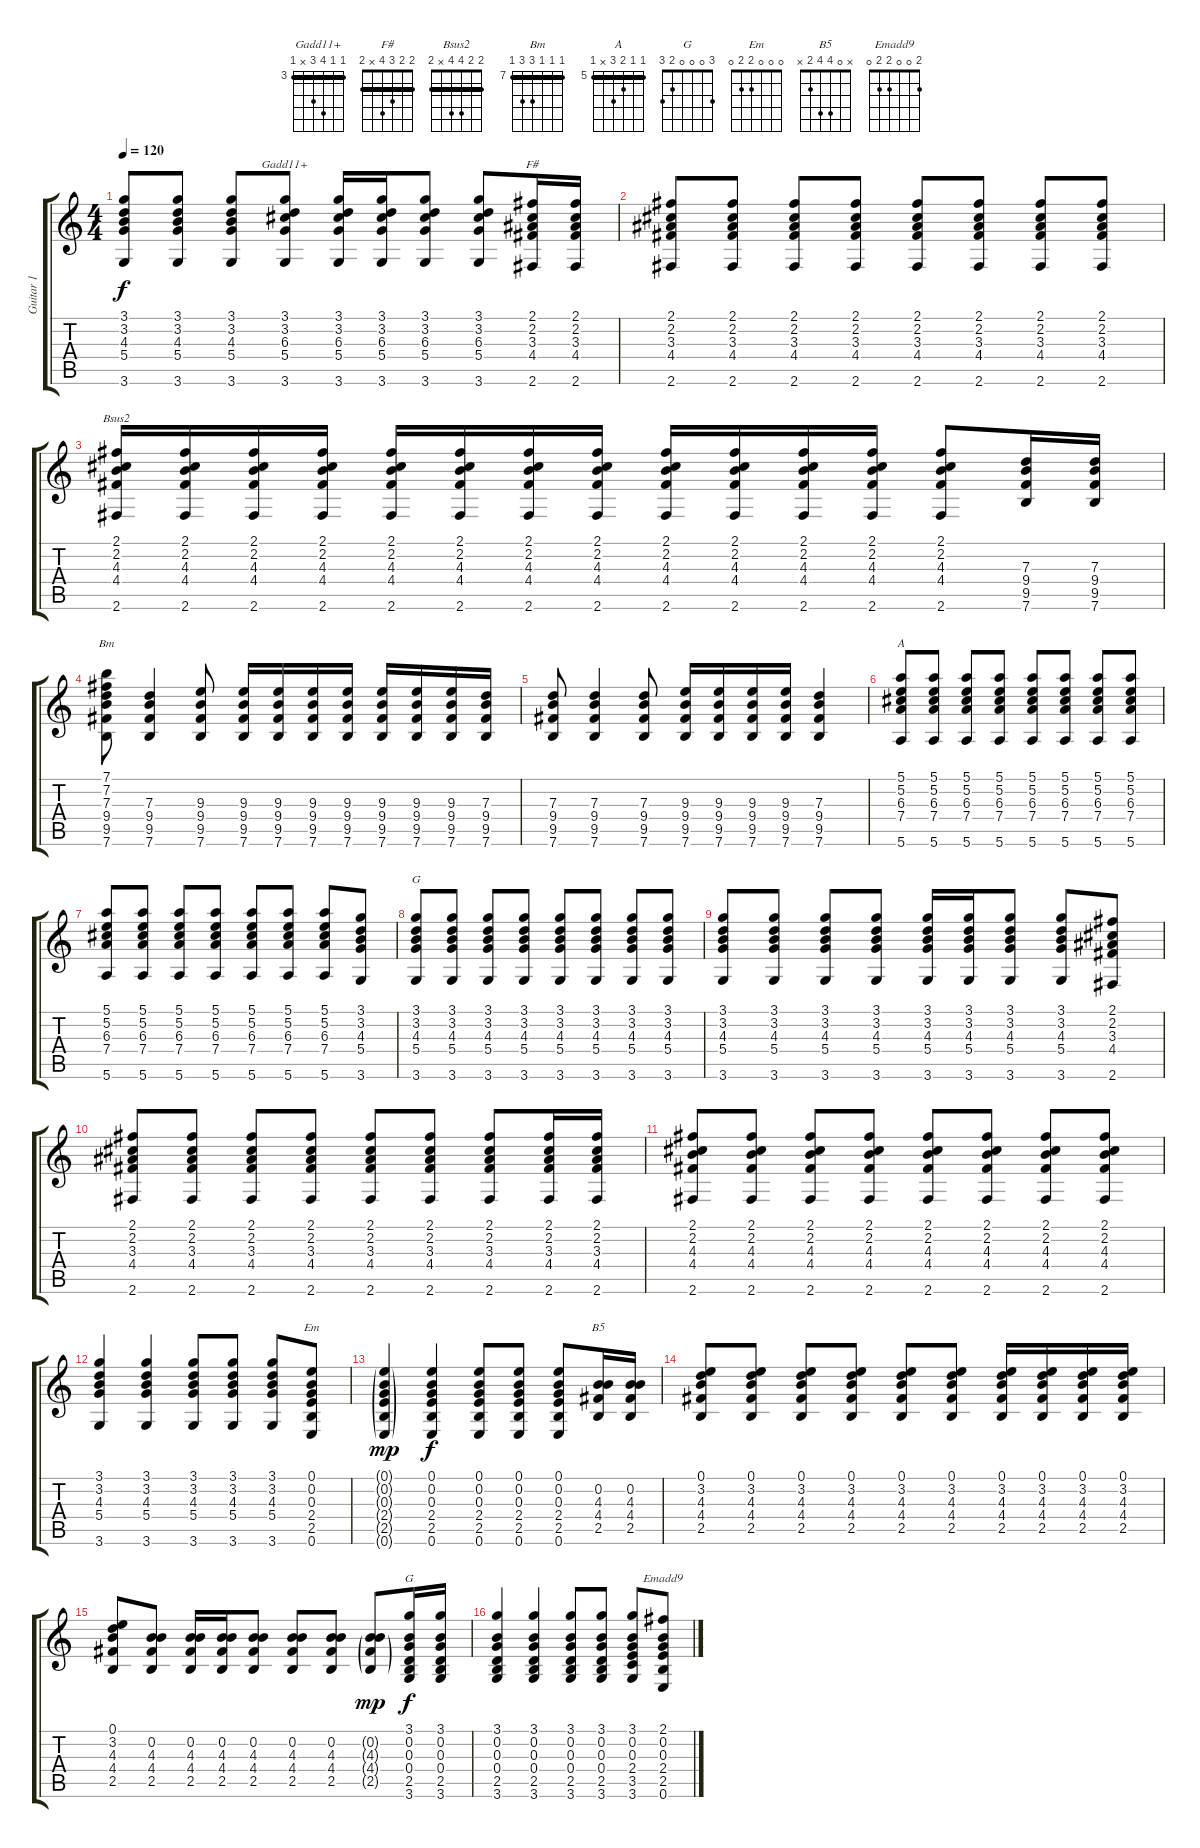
\track ("Guitar 1" "Guitar 1") {instrument acousticguitarsteel}
\staff {score tabs}
\tuning (E4 B3 G3 D3 A2 E2) {hide}
\chord ("Gadd11+" 3 3 6 5 x 3) {firstfret 3 barre 3}
\chord ("F#" 2 2 3 4 x 2) {barre 2}
\chord ("Bsus2" 2 2 4 4 x 2) {barre 2}
\chord ("Bm" 7 7 7 9 9 7) {firstfret 7 barre 7}
\chord ("A" 5 5 6 7 x 5) {firstfret 5 barre 5}
\chord ("G" 3 3 4 5 x 3) {barre 3}
\chord ("Em" 0 0 0 2 2 0)
\chord ("B5" x 0 4 4 2 x)
\chord ("G" 3 0 0 0 2 3)
\chord ("Emadd9" 2 0 0 2 2 0)
\ts (4 4)
\tempo 120
\clef g2
\ks c
(3.1 3.2 4.3 5.4 3.6).8{dy f} (3.1 3.2 4.3 5.4 3.6).8 (3.1 3.2 4.3 5.4 3.6).8 (3.1 3.2 6.3 5.4 3.6).8{ch "Gadd11+"} (3.1 3.2 6.3 5.4 3.6).16 (3.1 3.2 6.3 5.4 3.6).16 (3.1 3.2 6.3 5.4 3.6).8 (3.1 3.2 6.3 5.4 3.6).8 (2.1 2.2 3.3 4.4 2.6).16{ch "F#"} (2.1 2.2 3.3 4.4 2.6).16 |
(2.1 2.2 3.3 4.4 2.6).8 (2.1 2.2 3.3 4.4 2.6).8 (2.1 2.2 3.3 4.4 2.6).8 (2.1 2.2 3.3 4.4 2.6).8 (2.1 2.2 3.3 4.4 2.6).8 (2.1 2.2 3.3 4.4 2.6).8 (2.1 2.2 3.3 4.4 2.6).8 (2.1 2.2 3.3 4.4 2.6).8 |
(2.1 2.2 4.3 4.4 2.6).16{ch "Bsus2"} (2.1 2.2 4.3 4.4 2.6).16 (2.1 2.2 4.3 4.4 2.6).16 (2.1 2.2 4.3 4.4 2.6).16 (2.1 2.2 4.3 4.4 2.6).16 (2.1 2.2 4.3 4.4 2.6).16 (2.1 2.2 4.3 4.4 2.6).16 (2.1 2.2 4.3 4.4 2.6).16 (2.1 2.2 4.3 4.4 2.6).16 (2.1 2.2 4.3 4.4 2.6).16 (2.1 2.2 4.3 4.4 2.6).16 (2.1 2.2 4.3 4.4 2.6).16 (2.1 2.2 4.3 4.4 2.6).8 (7.3 9.4 9.5 7.6).16 (7.3 9.4 9.5 7.6).16 |
(7.1 7.2 7.3 9.4 9.5 7.6).8{ch "Bm"} (7.3 9.4 9.5 7.6).4 (9.3 9.4 9.5 7.6).8 (9.3 9.4 9.5 7.6).16 (9.3 9.4 9.5 7.6).16 (9.3 9.4 9.5 7.6).16 (9.3 9.4 9.5 7.6).16 (9.3 9.4 9.5 7.6).16 (9.3 9.4 9.5 7.6).16 (9.3 9.4 9.5 7.6).16 (7.3 9.4 9.5 7.6).16 |
(7.3 9.4 9.5 7.6).8 (7.3 9.4 9.5 7.6).4 (7.3 9.4 9.5 7.6).8 (9.3 9.4 9.5 7.6).16 (9.3 9.4 9.5 7.6).16 (9.3 9.4 9.5 7.6).16 (9.3 9.4 9.5 7.6).16 (7.3 9.4 9.5 7.6).4 |
(5.1 5.2 6.3 7.4 5.6).8{ch "A"} (5.1 5.2 6.3 7.4 5.6).8 (5.1 5.2 6.3 7.4 5.6).8 (5.1 5.2 6.3 7.4 5.6).8 (5.1 5.2 6.3 7.4 5.6).8 (5.1 5.2 6.3 7.4 5.6).8 (5.1 5.2 6.3 7.4 5.6).8 (5.1 5.2 6.3 7.4 5.6).8 |
(5.1 5.2 6.3 7.4 5.6).8 (5.1 5.2 6.3 7.4 5.6).8 (5.1 5.2 6.3 7.4 5.6).8 (5.1 5.2 6.3 7.4 5.6).8 (5.1 5.2 6.3 7.4 5.6).8 (5.1 5.2 6.3 7.4 5.6).8 (5.1 5.2 6.3 7.4 5.6).8 (3.1 3.2 4.3 5.4 3.6).8 |
(3.1 3.2 4.3 5.4 3.6).8{ch "G"} (3.1 3.2 4.3 5.4 3.6).8 (3.1 3.2 4.3 5.4 3.6).8 (3.1 3.2 4.3 5.4 3.6).8 (3.1 3.2 4.3 5.4 3.6).8 (3.1 3.2 4.3 5.4 3.6).8 (3.1 3.2 4.3 5.4 3.6).8 (3.1 3.2 4.3 5.4 3.6).8 |
(3.1 3.2 4.3 5.4 3.6).8 (3.1 3.2 4.3 5.4 3.6).8 (3.1 3.2 4.3 5.4 3.6).8 (3.1 3.2 4.3 5.4 3.6).8 (3.1 3.2 4.3 5.4 3.6).16 (3.1 3.2 4.3 5.4 3.6).16 (3.1 3.2 4.3 5.4 3.6).8 (3.1 3.2 4.3 5.4 3.6).8 (2.1 2.2 3.3 4.4 2.6).8 |
(2.1 2.2 3.3 4.4 2.6).8 (2.1 2.2 3.3 4.4 2.6).8 (2.1 2.2 3.3 4.4 2.6).8 (2.1 2.2 3.3 4.4 2.6).8 (2.1 2.2 3.3 4.4 2.6).8 (2.1 2.2 3.3 4.4 2.6).8 (2.1 2.2 3.3 4.4 2.6).8 (2.1 2.2 3.3 4.4 2.6).16 (2.1 2.2 3.3 4.4 2.6).16 |
(2.1 2.2 4.3 4.4 2.6).8 (2.1 2.2 4.3 4.4 2.6).8 (2.1 2.2 4.3 4.4 2.6).8 (2.1 2.2 4.3 4.4 2.6).8 (2.1 2.2 4.3 4.4 2.6).8 (2.1 2.2 4.3 4.4 2.6).8 (2.1 2.2 4.3 4.4 2.6).8 (2.1 2.2 4.3 4.4 2.6).8 |
(3.1 3.2 4.3 5.4 3.6).4 (3.1 3.2 4.3 5.4 3.6).4 (3.1 3.2 4.3 5.4 3.6).8 (3.1 3.2 4.3 5.4 3.6).8 (3.1 3.2 4.3 5.4 3.6).8 (0.1 0.2 0.3 2.4 2.5 0.6).8{ch "Em"} |
(0.1{g} 0.2{g} 0.3{g} 2.4{g} 2.5{g} 0.6{g}).4{dy mp} (0.1 0.2 0.3 2.4 2.5 0.6).4{dy f} (0.1 0.2 0.3 2.4 2.5 0.6).8 (0.1 0.2 0.3 2.4 2.5 0.6).8 (0.1 0.2 0.3 2.4 2.5 0.6).8 (0.2 4.3 4.4 2.5).16{ch "B5"} (0.2 4.3 4.4 2.5).16 |
(0.1 3.2 4.3 4.4 2.5).8 (0.1 3.2 4.3 4.4 2.5).8 (0.1 3.2 4.3 4.4 2.5).8 (0.1 3.2 4.3 4.4 2.5).8 (0.1 3.2 4.3 4.4 2.5).8 (0.1 3.2 4.3 4.4 2.5).8 (0.1 3.2 4.3 4.4 2.5).16 (0.1 3.2 4.3 4.4 2.5).16 (0.1 3.2 4.3 4.4 2.5).16 (0.1 3.2 4.3 4.4 2.5).16 |
(0.1 3.2 4.3 4.4 2.5).8 (0.2 4.3 4.4 2.5).8 (0.2 4.3 4.4 2.5).16 (0.2 4.3 4.4 2.5).16 (0.2 4.3 4.4 2.5).8 (0.2 4.3 4.4 2.5).8 (0.2 4.3 4.4 2.5).8 (0.2{g} 4.3{g} 4.4{g} 2.5{g}).8{dy mp} (3.1 0.2 0.3 0.4 2.5 3.6).16{ch "G" dy f} (3.1 0.2 0.3 0.4 2.5 3.6).16 |
(3.1 0.2 0.3 0.4 2.5 3.6).4 (3.1 0.2 0.3 0.4 2.5 3.6).4 (3.1 0.2 0.3 0.4 2.5 3.6).8 (3.1 0.2 0.3 0.4 2.5 3.6).8 (3.1 0.2 0.3 2.4 3.5 3.6).8 (2.1 0.2 0.3 2.4 2.5 0.6).8{ch "Emadd9"}
